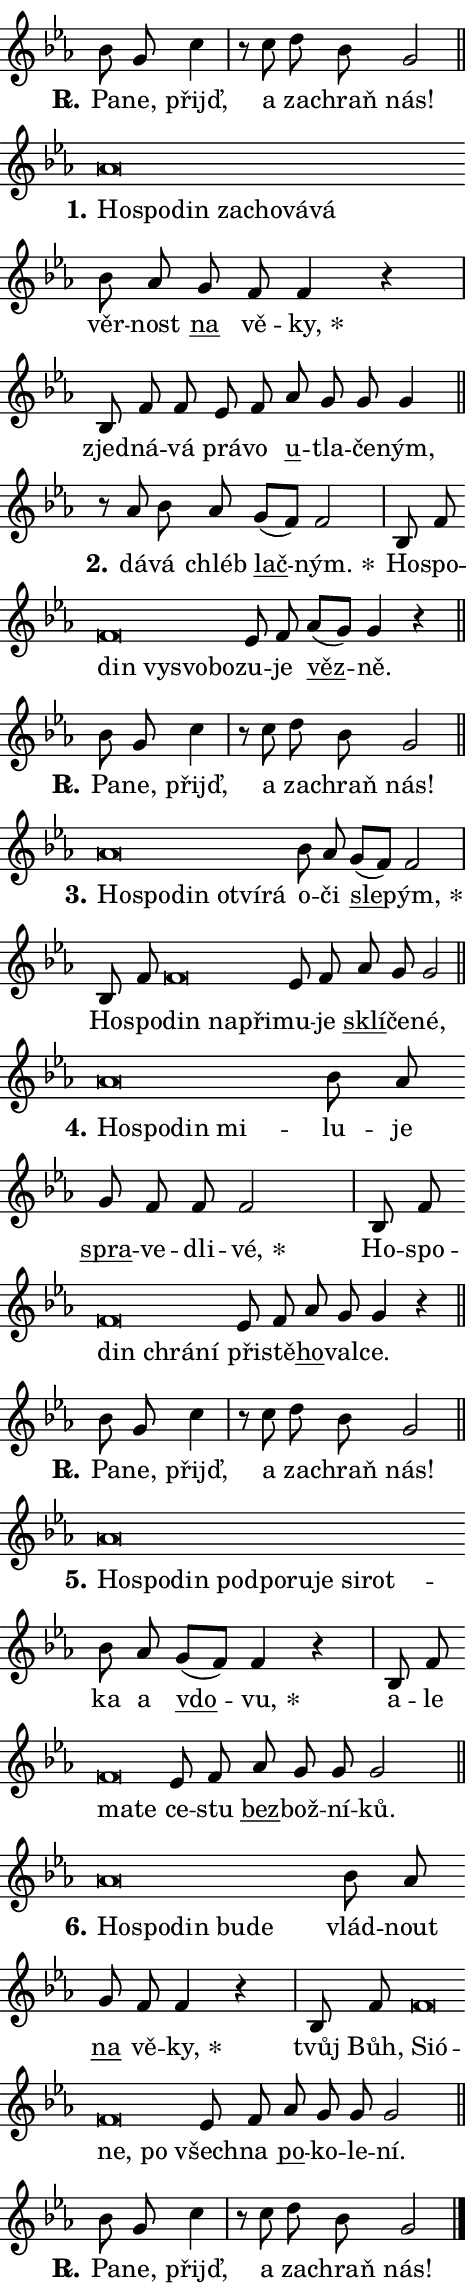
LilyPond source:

\version "2.24.0"
\header { tagline = "" }
\paper {
  indent = 0\cm
  top-margin = 0\cm
  right-margin = 0.13\cm % to fit lyric hyphens
  bottom-margin = 0\cm
  left-margin = 0\cm
  paper-width = 8\cm
  page-breaking = #ly:one-page-breaking
  system-system-spacing.basic-distance = #11
  score-system-spacing.basic-distance = #11
  ragged-last = ##f
}


%% Author: Thomas Morley
%% https://lists.gnu.org/archive/html/lilypond-user/2020-05/msg00002.html
#(define (line-position grob)
"Returns position of @var[grob} in current system:
   @code{'start}, if at first time-step
   @code{'end}, if at last time-step
   @code{'middle} otherwise
"
  (let* ((col (ly:item-get-column grob))
         (ln (ly:grob-object col 'left-neighbor))
         (rn (ly:grob-object col 'right-neighbor))
         (col-to-check-left (if (ly:grob? ln) ln col))
         (col-to-check-right (if (ly:grob? rn) rn col))
         (break-dir-left
           (and
             (ly:grob-property col-to-check-left 'non-musical #f)
             (ly:item-break-dir col-to-check-left)))
         (break-dir-right
           (and
             (ly:grob-property col-to-check-right 'non-musical #f)
             (ly:item-break-dir col-to-check-right))))
        (cond ((eqv? 1 break-dir-left) 'start)
              ((eqv? -1 break-dir-right) 'end)
              (else 'middle))))

#(define (tranparent-at-line-position vctor)
  (lambda (grob)
  "Relying on @code{line-position} select the relevant enry from @var{vctor}.
Used to determine transparency,"
    (case (line-position grob)
      ((end) (not (vector-ref vctor 0)))
      ((middle) (not (vector-ref vctor 1)))
      ((start) (not (vector-ref vctor 2))))))

noteHeadBreakVisibility =
#(define-music-function (break-visibility)(vector?)
"Makes @code{NoteHead}s transparent relying on @var{break-visibility}"
#{
  \override NoteHead.transparent =
    #(tranparent-at-line-position break-visibility)
#})

#(define delete-ledgers-for-transparent-note-heads
  (lambda (grob)
    "Reads whether a @code{NoteHead} is transparent.
If so this @code{NoteHead} is removed from @code{'note-heads} from
@var{grob}, which is supposed to be @code{LedgerLineSpanner}.
As a result ledgers are not printed for this @code{NoteHead}"
    (let* ((nhds-array (ly:grob-object grob 'note-heads))
           (nhds-list
             (if (ly:grob-array? nhds-array)
                 (ly:grob-array->list nhds-array)
                 '()))
           ;; Relies on the transparent-property being done before
           ;; Staff.LedgerLineSpanner.after-line-breaking is executed.
           ;; This is fragile ...
           (to-keep
             (remove
               (lambda (nhd)
                 (ly:grob-property nhd 'transparent #f))
               nhds-list)))
      ;; TODO find a better method to iterate over grob-arrays, similiar
      ;; to filter/remove etc for lists
      ;; For now rebuilt from scratch
      (set! (ly:grob-object grob 'note-heads)  '())
      (for-each
        (lambda (nhd)
          (ly:pointer-group-interface::add-grob grob 'note-heads nhd))
        to-keep))))

squashNotes = {
  \override NoteHead.X-extent = #'(-0.2 . 0.2)
  \override NoteHead.Y-extent = #'(-0.75 . 0)
  \override NoteHead.stencil =
    #(lambda (grob)
       (let ((pos (ly:grob-property grob 'staff-position)))
         (begin
           (if (< pos -7) (display "ERROR: Lower brevis then expected\n") (display ""))
           (if (<= pos -6) ly:text-interface::print ly:note-head::print))))
}
unSquashNotes = {
  \revert NoteHead.X-extent
  \revert NoteHead.Y-extent
  \revert NoteHead.stencil
}

hideNotes = \noteHeadBreakVisibility #begin-of-line-visible
unHideNotes = \noteHeadBreakVisibility #all-visible

% work-around for resetting accidentals
% https://lilypond.org/doc/v2.23/Documentation/notation/displaying-rhythms#unmetered-music
cadenzaMeasure = {
  \cadenzaOff
  \partial 1024 s1024
  \cadenzaOn
}

#(define-markup-command (accent layout props text) (markup?)
  "Underline accented syllable"
  (interpret-markup layout props
    #{\markup \override #'(offset . 4.3) \underline { #text }#}))

responsum = \markup \concat {
  "R" \hspace #-1.05 \path #0.1 #'((moveto 0 0.07) (lineto 0.9 0.8)) \hspace #0.05 "."
}

spaceSize = #0.6828661417322834 % exact space size for TeX Gyre Schola

\layout {
  \context {
    \Staff
    \remove "Time_signature_engraver"
    \override LedgerLineSpanner.after-line-breaking = #delete-ledgers-for-transparent-note-heads
  }
  \context {
    \Lyrics {
      \override LyricSpace.minimum-distance = \spaceSize
      \override LyricText.font-name = #"TeX Gyre Schola"
      \override LyricText.font-size = 1
      \override StanzaNumber.font-name = #"TeX Gyre Schola Bold"
      \override StanzaNumber.font-size = 1
    }
  }
  \context {
    \Score 
    \override NoteHead.text =
      #(lambda (grob) 
        (let ((pos (ly:grob-property grob 'staff-position)))
          #{\markup {
            \combine
              \halign #-0.55 \raise #(if (= pos -6) 0 0.5) \override #'(thickness . 2) \draw-line #'(3.2 . 0)
              \musicglyph "noteheads.sM1"
          }#}))
  }
}

% magnetic-lyrics.ily
%
%   written by
%     Jean Abou Samra <jean@abou-samra.fr>
%     Werner Lemberg <wl@gnu.org>
%
%   adapted by
%     Jiri Hon <jiri.hon@gmail.com>
%
% Version 2022-Apr-15

% https://www.mail-archive.com/lilypond-user@gnu.org/msg149350.html

#(define (Left_hyphen_pointer_engraver context)
   "Collect syllable-hyphen-syllable occurrences in lyrics and store
them in properties.  This engraver only looks to the left.  For
example, if the lyrics input is @code{foo -- bar}, it does the
following.

@itemize @bullet
@item
Set the @code{text} property of the @code{LyricHyphen} grob between
@q{foo} and @q{bar} to @code{foo}.

@item
Set the @code{left-hyphen} property of the @code{LyricText} grob with
text @q{foo} to the @code{LyricHyphen} grob between @q{foo} and
@q{bar}.
@end itemize

Use this auxiliary engraver in combination with the
@code{lyric-@/text::@/apply-@/magnetic-@/offset!} hook."
   (let ((hyphen #f)
         (text #f))
     (make-engraver
      (acknowledgers
       ((lyric-syllable-interface engraver grob source-engraver)
        (set! text grob)))
      (end-acknowledgers
       ((lyric-hyphen-interface engraver grob source-engraver)
        ;(when (not (grob::has-interface grob 'lyric-space-interface))
          (set! hyphen grob)));)
      ((stop-translation-timestep engraver)
       (when (and text hyphen)
         (ly:grob-set-object! text 'left-hyphen hyphen))
       (set! text #f)
       (set! hyphen #f)))))

#(define (lyric-text::apply-magnetic-offset! grob)
   "If the space between two syllables is less than the value in
property @code{LyricText@/.details@/.squash-threshold}, move the right
syllable to the left so that it gets concatenated with the left
syllable.

Use this function as a hook for
@code{LyricText@/.after-@/line-@/breaking} if the
@code{Left_@/hyphen_@/pointer_@/engraver} is active."
   (let ((hyphen (ly:grob-object grob 'left-hyphen #f)))
     (when hyphen
       (let ((left-text (ly:spanner-bound hyphen LEFT)))
         (when (grob::has-interface left-text 'lyric-syllable-interface)
           (let* ((common (ly:grob-common-refpoint grob left-text X))
                  (this-x-ext (ly:grob-extent grob common X))
                  (left-x-ext
                   (begin
                     ;; Trigger magnetism for left-text.
                     (ly:grob-property left-text 'after-line-breaking)
                     (ly:grob-extent left-text common X)))
                  ;; `delta` is the gap width between two syllables.
                  (delta (- (interval-start this-x-ext)
                            (interval-end left-x-ext)))
                  (details (ly:grob-property grob 'details))
                  (threshold (assoc-get 'squash-threshold details 0.2)))
             (when (< delta threshold)
               (let* (;; We have to manipulate the input text so that
                      ;; ligatures crossing syllable boundaries are not
                      ;; disabled.  For languages based on the Latin
                      ;; script this is essentially a beautification.
                      ;; However, for non-Western scripts it can be a
                      ;; necessity.
                      (lt (ly:grob-property left-text 'text))
                      (rt (ly:grob-property grob 'text))
                      (is-space (grob::has-interface hyphen 'lyric-space-interface))
                      (space (if is-space " " ""))
                      (extra-delta (if is-space spaceSize 0))
                      ;; Append new syllable.
                      (ltrt-space (if (and (string? lt) (string? rt))
                                (string-append lt space rt)
                                (make-concat-markup (list lt space rt))))
                      ;; Right-align `ltrt` to the right side.
                      (ltrt-space-markup (grob-interpret-markup
                               grob
                               (make-translate-markup
                                (cons (interval-length this-x-ext) 0)
                                (make-right-align-markup ltrt-space)))))
                 (begin
                   ;; Don't print `left-text`.
                   (ly:grob-set-property! left-text 'stencil #f)
                   ;; Set text and stencil (which holds all collected
                   ;; syllables so far) and shift it to the left.
                   (ly:grob-set-property! grob 'text ltrt-space)
                   (ly:grob-set-property! grob 'stencil ltrt-space-markup)
                   (ly:grob-translate-axis! grob (- (- delta extra-delta)) X))))))))))


#(define (lyric-hyphen::displace-bounds-first grob)
   ;; Make very sure this callback isn't triggered too early.
   (let ((left (ly:spanner-bound grob LEFT))
         (right (ly:spanner-bound grob RIGHT)))
     (ly:grob-property left 'after-line-breaking)
     (ly:grob-property right 'after-line-breaking)
     (ly:lyric-hyphen::print grob)))

squashThreshold = #0.4

\layout {
  \context {
    \Lyrics
    \consists #Left_hyphen_pointer_engraver
    \override LyricText.after-line-breaking =
      #lyric-text::apply-magnetic-offset!
    \override LyricHyphen.stencil = #lyric-hyphen::displace-bounds-first
    \override LyricText.details.squash-threshold = \squashThreshold
    \override LyricHyphen.minimum-distance = 0
    \override LyricHyphen.minimum-length = \squashThreshold
  }
}

squashText = \override LyricText.details.squash-threshold = 9999
unSquashText = \override LyricText.details.squash-threshold = \squashThreshold

leftText = \override LyricText.self-alignment-X = #LEFT
unLeftText = \revert LyricText.self-alignment-X

starOffset = #(lambda (grob) 
                (let ((x_offset (ly:self-alignment-interface::aligned-on-x-parent grob)))
                  (if (= x_offset 0) 0 (+ x_offset 1.2))))

star = #(define-music-function (syllable)(string?)
"Append star separator at the end of a syllable"
#{
  \once \override LyricText.X-offset = #starOffset
  \lyricmode { \markup {
    #syllable
    \override #'((font-name . "TeX Gyre Schola Bold")) \hspace #0.2 \lower #0.65 \larger "*"
  } }
#})

starAccent = #(define-music-function (syllable)(string?)
"Append star separator at the end of a syllable and make accent"
#{
  \once \override LyricText.X-offset = #starOffset
  \lyricmode { \markup {
    \accent #syllable
    \override #'((font-name . "TeX Gyre Schola Bold")) \hspace #0.2 \lower #0.65 \larger "*"
  } }
#})

breath = #(define-music-function (syllable)(string?)
"Append breathing indicator at the end of a syllable"
#{
  \lyricmode { \markup { #syllable "+" } }
#})

optionalBreath = #(define-music-function (syllable)(string?)
"Append optional breathing indicator at the end of a syllable"
#{
  \lyricmode { \markup { #syllable "(+)" } }
#})


\score {
    <<
        \new Voice = "melody" { \cadenzaOn \key es \major \relative { bes'8 g c4 \cadenzaMeasure \bar "|" r8 c d bes g2 \cadenzaMeasure \bar "||" \break } }
        \new Lyrics \lyricsto "melody" { \lyricmode { \set stanza = \responsum
Pa -- ne, přijď, a za -- chraň nás! } }
    >>
    \layout {}
}

\score {
    <<
        \new Voice = "melody" { \cadenzaOn \key es \major \relative { \squashNotes as'\breve*1/16 \hideNotes \breve*1/16 \bar "" \breve*1/16 \bar "" \breve*1/16 \bar "" \breve*1/16 \bar "" \breve*1/16 \breve*1/16 \bar "" \unHideNotes \unSquashNotes bes8 as \bar "" g f f4 r \cadenzaMeasure \bar "|" bes,8 f' f es8 f \bar "" as g g g4 \cadenzaMeasure \bar "||" \break } }
        \new Lyrics \lyricsto "melody" { \lyricmode { \set stanza = "1."
\leftText Ho -- \squashText spo -- din za -- cho -- vá -- vá \unLeftText \unSquashText věr -- nost \markup \accent na vě -- \star ky, zjed -- ná -- vá prá -- vo \markup \accent u -- tla -- če -- ným, } }
    >>
    \layout {}
}

\score {
    <<
        \new Voice = "melody" { \cadenzaOn \key es \major \relative { r8 as' bes8 as \bar "" g[( f)] f2 \cadenzaMeasure \bar "|" bes,8 f' \bar "" \squashNotes f\breve*1/16 \hideNotes \breve*1/16 \bar "" \breve*1/16 \breve*1/16 \bar "" \unHideNotes \unSquashNotes es8 f \bar "" as[( g)] g4 r \cadenzaMeasure \bar "||" \break } }
        \new Lyrics \lyricsto "melody" { \lyricmode { \set stanza = "2."
dá -- vá chléb \markup \accent lač -- \star ným. Ho -- spo -- \leftText din \squashText vy -- svo -- bo -- \unLeftText \unSquashText zu -- je \markup \accent věz -- ně. } }
    >>
    \layout {}
}

\score {
    <<
        \new Voice = "melody" { \cadenzaOn \key es \major \relative { bes'8 g c4 \cadenzaMeasure \bar "|" r8 c d bes g2 \cadenzaMeasure \bar "||" \break } }
        \new Lyrics \lyricsto "melody" { \lyricmode { \set stanza = \responsum
Pa -- ne, přijď, a za -- chraň nás! } }
    >>
    \layout {}
}

\score {
    <<
        \new Voice = "melody" { \cadenzaOn \key es \major \relative { \squashNotes as'\breve*1/16 \hideNotes \breve*1/16 \bar "" \breve*1/16 \bar "" \breve*1/16 \bar "" \breve*1/16 \breve*1/16 \bar "" \unHideNotes \unSquashNotes bes8 as \bar "" g[( f)] f2 \cadenzaMeasure \bar "|" bes,8 f' \bar "" \squashNotes f\breve*1/16 \hideNotes \breve*1/16 \breve*1/16 \bar "" \unHideNotes \unSquashNotes es8 f \bar "" as g g2 \cadenzaMeasure \bar "||" \break } }
        \new Lyrics \lyricsto "melody" { \lyricmode { \set stanza = "3."
\leftText Ho -- \squashText spo -- din o -- tví -- rá \unLeftText \unSquashText o -- či \markup \accent sle -- \star pým, Ho -- spo -- \leftText din \squashText na -- při -- \unLeftText \unSquashText mu -- je \markup \accent sklí -- če -- né, } }
    >>
    \layout {}
}

\score {
    <<
        \new Voice = "melody" { \cadenzaOn \key es \major \relative { \squashNotes as'\breve*1/16 \hideNotes \breve*1/16 \bar "" \breve*1/16 \breve*1/16 \bar "" \unHideNotes \unSquashNotes bes8 as \bar "" g f f f2 \cadenzaMeasure \bar "|" bes,8 f' \bar "" \squashNotes f\breve*1/16 \hideNotes \breve*1/16 \breve*1/16 \bar "" \unHideNotes \unSquashNotes es8 f \bar "" as g g4 r \cadenzaMeasure \bar "||" \break } }
        \new Lyrics \lyricsto "melody" { \lyricmode { \set stanza = "4."
\leftText Ho -- \squashText spo -- din mi -- \unLeftText \unSquashText lu -- je \markup \accent spra -- ve -- dli -- \star vé, Ho -- spo -- \leftText din \squashText chrá -- ní \unLeftText \unSquashText při -- stě -- \markup \accent ho -- val -- ce. } }
    >>
    \layout {}
}

\score {
    <<
        \new Voice = "melody" { \cadenzaOn \key es \major \relative { bes'8 g c4 \cadenzaMeasure \bar "|" r8 c d bes g2 \cadenzaMeasure \bar "||" \break } }
        \new Lyrics \lyricsto "melody" { \lyricmode { \set stanza = \responsum
Pa -- ne, přijď, a za -- chraň nás! } }
    >>
    \layout {}
}

\score {
    <<
        \new Voice = "melody" { \cadenzaOn \key es \major \relative { \squashNotes as'\breve*1/16 \hideNotes \breve*1/16 \bar "" \breve*1/16 \bar "" \breve*1/16 \bar "" \breve*1/16 \bar "" \breve*1/16 \bar "" \breve*1/16 \bar "" \breve*1/16 \breve*1/16 \bar "" \unHideNotes \unSquashNotes bes8 as \bar "" g[( f)] f4 r \cadenzaMeasure \bar "|" bes,8 f' \bar "" \squashNotes f\breve*1/16 \hideNotes \breve*1/16 \bar "" \unHideNotes \unSquashNotes es8 f \bar "" as g g g2 \cadenzaMeasure \bar "||" \break } }
        \new Lyrics \lyricsto "melody" { \lyricmode { \set stanza = "5."
\leftText Ho -- \squashText spo -- din pod -- po -- ru -- je si -- rot -- \unLeftText \unSquashText ka a \markup \accent vdo -- \star vu, a -- le \leftText ma -- \squashText te \unLeftText \unSquashText ce -- stu \markup \accent bez -- bož -- ní -- ků. } }
    >>
    \layout {}
}

\score {
    <<
        \new Voice = "melody" { \cadenzaOn \key es \major \relative { \squashNotes as'\breve*1/16 \hideNotes \breve*1/16 \bar "" \breve*1/16 \bar "" \breve*1/16 \breve*1/16 \bar "" \unHideNotes \unSquashNotes bes8 as \bar "" g f f4 r \cadenzaMeasure \bar "|" bes,8 f' \bar "" \squashNotes f\breve*1/16 \hideNotes \breve*1/16 \bar "" \breve*1/16 \breve*1/16 \bar "" \unHideNotes \unSquashNotes es8 f \bar "" as g g g2 \cadenzaMeasure \bar "||" \break } }
        \new Lyrics \lyricsto "melody" { \lyricmode { \set stanza = "6."
\leftText Ho -- \squashText spo -- din bu -- de \unLeftText \unSquashText vlád -- nout \markup \accent na vě -- \star ky, tvůj Bůh, \leftText Si -- \squashText ó -- ne, po \unLeftText \unSquashText všech -- na \markup \accent po -- ko -- le -- ní. } }
    >>
    \layout {}
}

\score {
    <<
        \new Voice = "melody" { \cadenzaOn \key es \major \relative { bes'8 g c4 \cadenzaMeasure \bar "|" r8 c d bes g2 \cadenzaMeasure \bar "||" \break } \bar "|." }
        \new Lyrics \lyricsto "melody" { \lyricmode { \set stanza = \responsum
Pa -- ne, přijď, a za -- chraň nás! } }
    >>
    \layout {}
}
